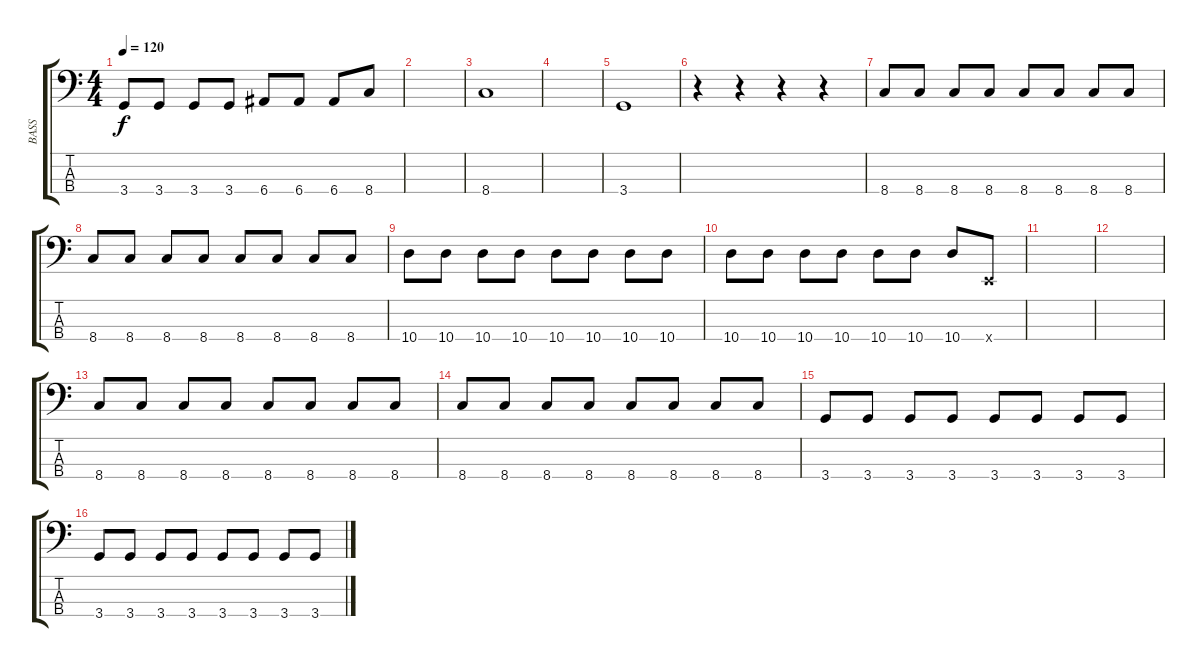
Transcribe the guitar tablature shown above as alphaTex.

\track ("BASS" "BASS") {instrument electricbasspick}
\staff {score tabs}
\tuning (G2 D2 A1 E1) {hide}
\ts (4 4)
\tempo 120
\clef f4
\ks c
3.4.8{dy f} 3.4.8 3.4.8 3.4.8 6.4.8 6.4.8 6.4.8 8.4.8 |
|
8.4.1 |
|
3.4.1 |
r.4 r.4 r.4 r.4 |
8.4.8 8.4.8 8.4.8 8.4.8 8.4.8 8.4.8 8.4.8 8.4.8 |
8.4.8 8.4.8 8.4.8 8.4.8 8.4.8 8.4.8 8.4.8 8.4.8 |
10.4.8 10.4.8 10.4.8 10.4.8 10.4.8 10.4.8 10.4.8 10.4.8 |
10.4.8 10.4.8 10.4.8 10.4.8 10.4.8 10.4.8 10.4.8 0.4{x}.8 |
|
|
8.4.8 8.4.8 8.4.8 8.4.8 8.4.8 8.4.8 8.4.8 8.4.8 |
8.4.8 8.4.8 8.4.8 8.4.8 8.4.8 8.4.8 8.4.8 8.4.8 |
3.4.8 3.4.8 3.4.8 3.4.8 3.4.8 3.4.8 3.4.8 3.4.8 |
3.4.8 3.4.8 3.4.8 3.4.8 3.4.8 3.4.8 3.4.8 3.4.8
